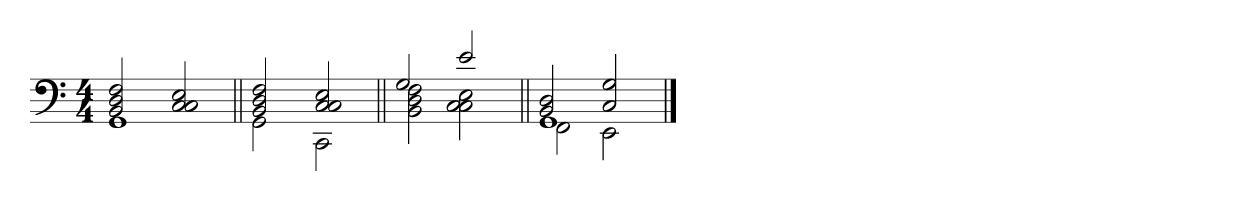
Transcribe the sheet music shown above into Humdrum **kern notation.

**kern
*part1
*staff1
*clefF4
*k[]
*M4/4
=1
*^
2BB 2D 2F	1GG
2C 2C 2E	.
=2||	=2||
2BB 2D 2F	2GG
2C 2C 2E	2CC
=3||	=3||
2G	2BB 2D 2F
2e	2C 2C 2E
=4||	=4||
*	*^
2BB 2D	1GG	2FF\
2C 2G	.	2EE\
*v	*v	*v
==
*-
